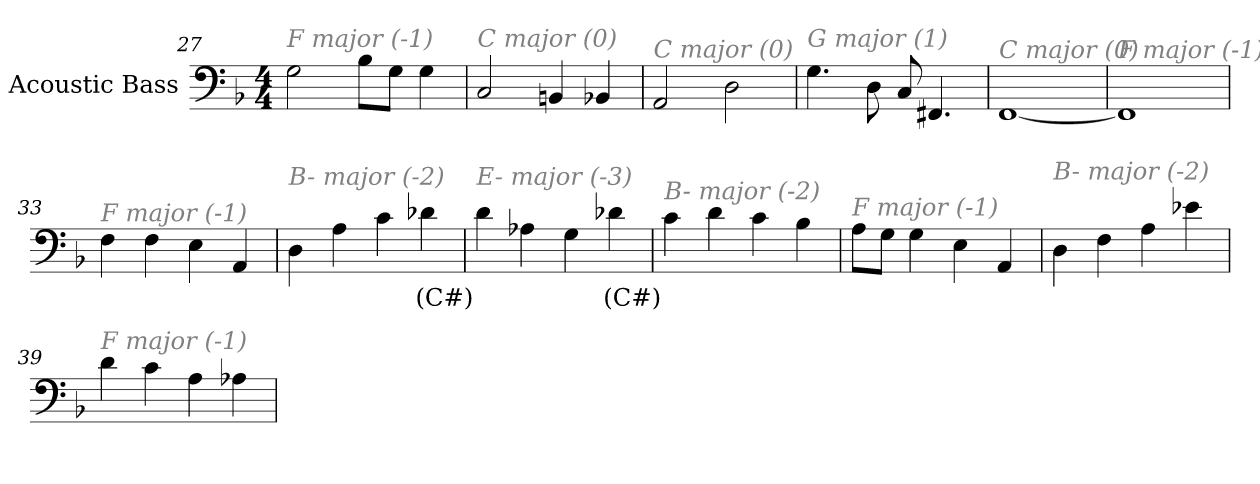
**kern	**text
*part1	*part1
*staff1	*staff1
*I"Acoustic Bass	*
*clefF4	*
*ITrd7c12	*
*k[b-]	*
*F:	*
*M4/4	*
=27	=27
!LO:TX:i:color=#808080:t=F major (-1)	!
2GG	.
8BB-L	.
8GGJ	.
4GG	.
=28	=28
!LO:TX:i:color=#808080:t=C major (0)	!
2CC	.
4BBBn	.
4BBB-X	.
=29	=29
!LO:TX:i:color=#808080:t=C major (0)	!
2AAA	.
2DD	.
=30	=30
!LO:TX:i:color=#808080:t=G major (1)	!
4.GG	.
8DD	.
8CC	.
4.FFF#X	.
=31	=31
!LO:TX:i:color=#808080:t=C major (0)	!
[1FFF	.
=32	=32
!LO:TX:i:color=#808080:t=F major (-1)	!
1FFF]	.
=33	=33
!LO:TX:i:color=#808080:t=F major (-1)	!
4FF	.
4FF	.
4EE	.
4AAA	.
=34	=34
!LO:TX:i:color=#808080:t=B- major (-2)	!
4DD	.
4AA	.
4C	.
4D-Xi	(C#)
=35	=35
!LO:TX:i:color=#808080:t=E- major (-3)	!
4D	.
4AA-X	.
4GG	.
4D-Xi	(C#)
=36	=36
!LO:TX:i:color=#808080:t=B- major (-2)	!
4C	.
4D	.
4C	.
4BB-	.
=37	=37
!LO:TX:i:color=#808080:t=F major (-1)	!
8AAL	.
8GGJ	.
4GG	.
4EE	.
4AAA	.
=38	=38
!LO:TX:i:color=#808080:t=B- major (-2)	!
4DD	.
4FF	.
4AA	.
4E-X	.
=39	=39
!LO:TX:i:color=#808080:t=F major (-1)	!
4D	.
4C	.
4AA	.
4AA-X	.
=	=
*-	*-
